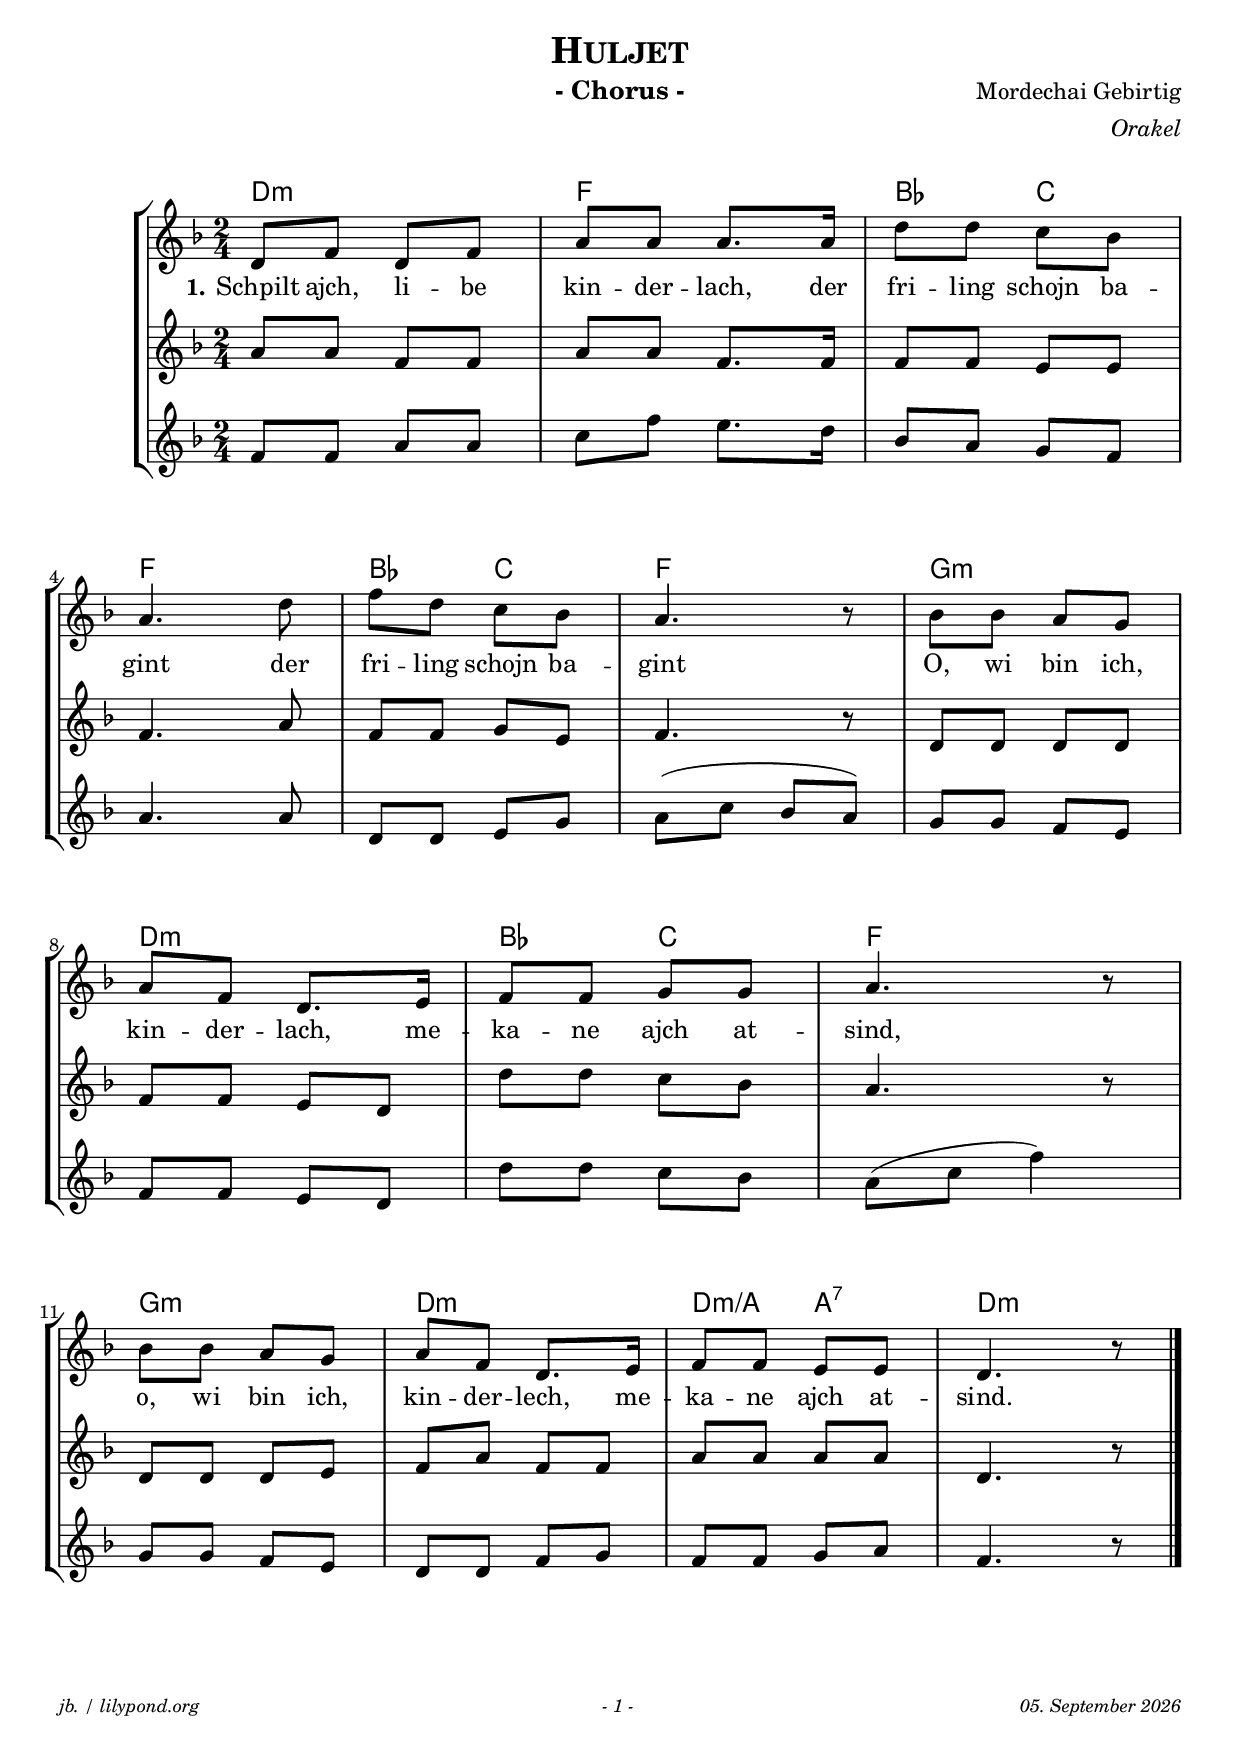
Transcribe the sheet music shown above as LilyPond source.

\version "2.20.0"

piecename_footerline = "Huljet (Chorus)"

\include "../_common/footers.ily"
\footer_common_with_pagenum 

\version "2.20.0"
version_date = "05.2022"

\header {
  title = \markup \caps "Huljet"
  composer = "Mordechai Gebirtig"
  arranger = " "
}


\header {
  arranger = \markup \italic "Orakel"
  instrument = "- Chorus -"
  }
\paper {
  system-system-spacing.padding = #7.8
  ragged-last-bottom = ##t
}

\markup \vspace #1 % space between header and score

% -- music and text ------------------------------------------------
\version "2.20.0"

global = {
  \key d \minor
  \time 2/4
}

voice_chords = \chordmode {
  d2:m f2 bes4 c4 
  f2 bes4 c4 f2g2:m
  d:m bes4 c f2
  g2:m d:m d4:m/a a:7 d2:m
}

voice_vocal = \fixed c' { 
  %\tieDashed \slurDashed
  d8 f d f a a a8. a16 d'8 d' c' bes \break
  a4. d'8 f' d' c' bes a4. r8 bes bes a g \break
  a f d8. e16 f8 f g g a4. r8 \break
  bes8 bes a g a f d8. e16 f8 f e e d4. r8 \bar "|."
}

voice_vocal_two = \fixed c' { 
  a8 a  f f  a a f8. f16 f8 f e e 
  f4. a8 f8 f8 g8 e f4. r8 d8 d d d
  f8 f e d d' d' c'bes a4. r8
  d8 d d8 e f a f8 f a a a a d4. r8
}

voice_vocal_three = \fixed c' { 
  f8 f a a c' f' e'8. d'16 bes8 a g f 
  a4.  a8 d8 d e8 g a (c' bes a) g g f e
  f f e d d' d' c' bes a (c' f'4)
  g8 g f e d d f g f f g a f4. r8

}

\version "2.20.0"



stanza_one = \lyricmode 
  {\set fontSize = #0
   \set stanza = "1."
   Schpilt8 ajch, li -- be kin -- der -- lach,8. der16 fri8 -- ling schojn ba --
   gint4. der8 fri -- ling schojn ba -- gint2 O,8 wi bin ich, 
   kin -- der -- lach,8. me16 -- ka8 -- ne ajch at -- sind,2
   o,8 wi bin ich, kin -- der -- lech,8. me16 -- ka8 -- ne ajch at -- sind.2
  
  } 


% -- container ---------------------------------------------
\score {
  <<
    \new ChordNames {
      \voice_chords 
      }
    \new StaffGroup <<
      
      \new Staff {
        \global
        \voice_vocal
        }
   
      \new Lyrics 
        \stanza_one
        
      \new Staff {
         \global
         \voice_vocal_two
        }   
        
      \new Staff {
         \global
         \voice_vocal_three
        } 
      >>
  >>
  
  \layout { }
  \midi { \tempo 4=80 }
}